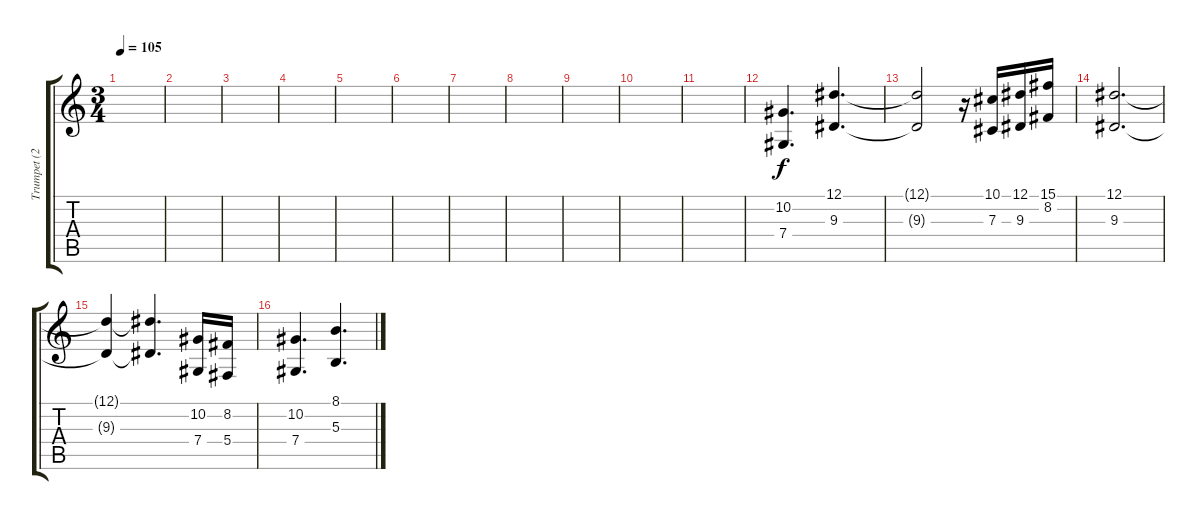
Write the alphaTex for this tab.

\track ("Trumpet (2)" "Trumpet (2") {instrument trumpet}
\staff {score tabs}
\tuning (Eb4 Bb3 Gb3 Db3 Ab2 Eb2) {hide}
\ts (3 4)
\tempo 105
\clef g2
\ks c
|
|
|
|
|
|
|
|
|
|
|
(10.2 7.4).4{d} (12.1 9.3).4{d} |
(12.1{t} 9.3{t}).2 r.16 (10.1 7.3).16 (12.1 9.3).16 (15.1 8.2).16 |
(12.1 9.3).2{d} |
(12.1{t} 9.3{t}).4 (12.1{t} 9.3{t}).4{d} (10.2 7.4).16 (8.2 5.4).16 |
(10.2 7.4).4{d} (8.1 5.3).4{d}
